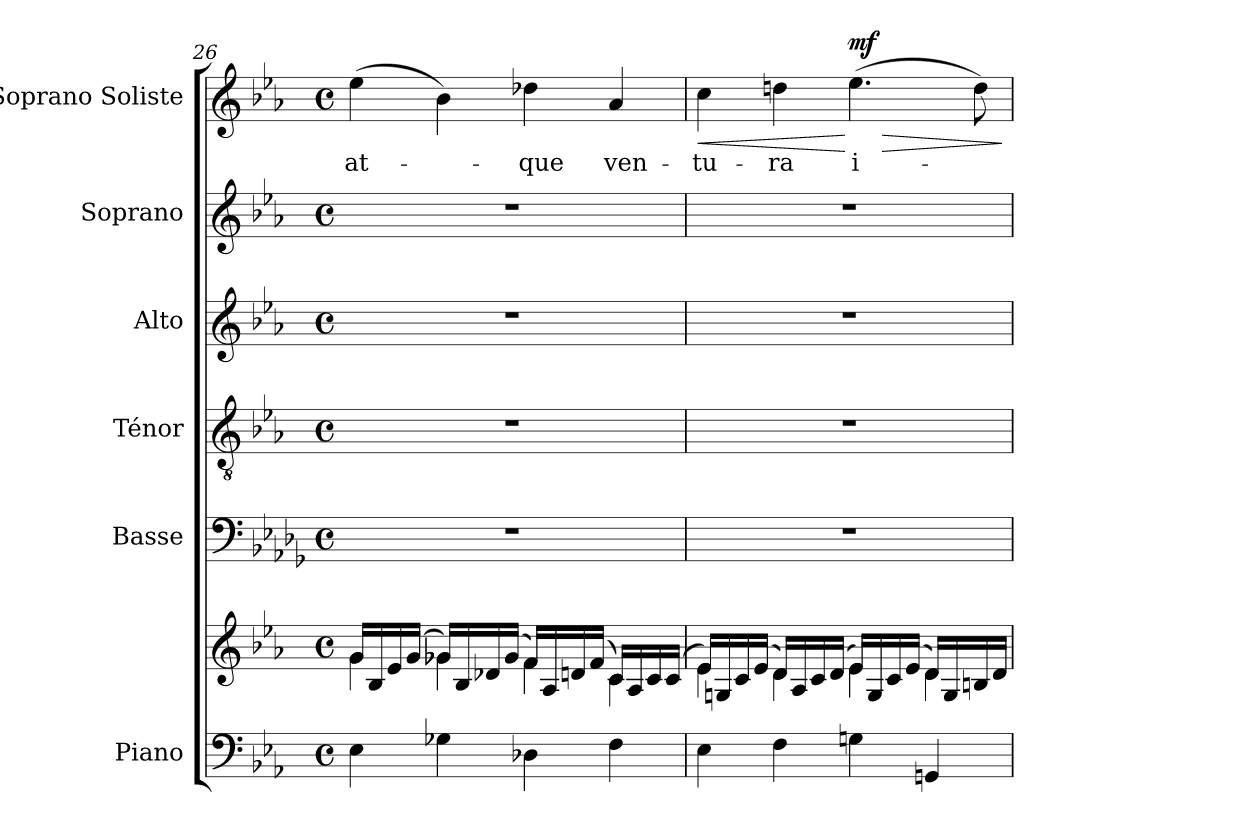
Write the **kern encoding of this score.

**kern	**kern	**kern	**kern	**kern	**kern	**kern	**text	**dynam
*part6	*part6	*part5	*part4	*part3	*part2	*part1	*part1	*part1
*staff7	*staff6	*staff5	*staff4	*staff3	*staff2	*staff1	*staff1	*staff1
*I"Piano	*	*I"Basse	*I"Ténor	*I"Alto	*I"Soprano	*I"Soprano Soliste	*	*
*I'Pno.	*	*I'B.	*I'T.	*I'A.	*I'S.	*	*	*
*clefF4	*clefG2	*clefF4	*clefGv2	*clefG2	*clefG2	*clefG2	*	*
*	*	*ITrd8c14	*	*	*	*	*	*
*k[b-e-a-]	*k[b-e-a-]	*k[b-e-a-d-g-]	*k[b-e-a-]	*k[b-e-a-]	*k[b-e-a-]	*k[b-e-a-]	*	*
*M4/4	*M4/4	*M4/4	*M4/4	*M4/4	*M4/4	*M4/4	*	*
*met(c)	*met(c)	*met(c)	*met(c)	*met(c)	*met(c)	*met(c)	*	*
=26	=26	=26	=26	=26	=26	=26	=26	=26
*	*^	*	*	*	*	*	*	*
4E-\	16g/LL	4g\	1r	1r	1r	1r	(4ee-\	at-	.
.	16B-/	.	.	.	.	.	.	.	.
.	16e-/	.	.	.	.	.	.	.	.
.	(16g/JJ	.	.	.	.	.	.	.	.
4G-X\	16g-X/LL)	4g-\	.	.	.	.	4b-\)	.	.
.	16B-/	.	.	.	.	.	.	.	.
.	16d-X/	.	.	.	.	.	.	.	.
.	(16g-/JJ	.	.	.	.	.	.	.	.
4D-X\	16f/LL)	4f\	.	.	.	.	4dd-X\	-que	.
.	16A-/	.	.	.	.	.	.	.	.
.	16dn/	.	.	.	.	.	.	.	.
.	(16f/JJ	.	.	.	.	.	.	.	.
4F\	16c/LL)	4c\	.	.	.	.	4a-/	ven-	.
.	16A-/	.	.	.	.	.	.	.	.
.	16c/	.	.	.	.	.	.	.	.
.	(16c/JJ	.	.	.	.	.	.	.	.
=27	=27	=27	=27	=27	=27	=27	=27	=27	=27
!	!	!	!	!	!	!	!	!	!LO:HP:b
4E-\	16e-/LL)	4e-\	1r	1r	1r	1r	4cc\	-tu-	<
.	16Gn/	.	.	.	.	.	.	.	.
.	16c/	.	.	.	.	.	.	.	.
.	(16e-/JJ	.	.	.	.	.	.	.	.
4F\	16d/LL)	4d\	.	.	.	.	4ddn\	-ra	.
.	16A-/	.	.	.	.	.	.	.	.
.	16c/	.	.	.	.	.	.	.	.
.	(16d/JJ	.	.	.	.	.	.	.	.
!	!	!	!	!	!	!	!	!	!LO:HP:n=1:b
!	!	!	!	!	!	!	!	!	!LO:DY:n=1:a
4Gn\	16e-/LL)	4e-\	.	.	.	.	(4.ee-\	i-	[ > mf
.	16G/	.	.	.	.	.	.	.	.
.	16c/	.	.	.	.	.	.	.	.
.	(16e-/JJ	.	.	.	.	.	.	.	.
4GGn/	16d/LL)	4d\	.	.	.	.	.	.	.
.	16G/	.	.	.	.	.	.	.	.
.	16Bn/	.	.	.	.	.	8dd\)	.	.
.	16d/JJ	.	.	.	.	.	.	.	.
*	*v	*v	*	*	*	*	*	*	*
.	.	.	.	.	.	.	.	]
=	=	=	=	=	=	=	=	=
*-	*-	*-	*-	*-	*-	*-	*-	*-
